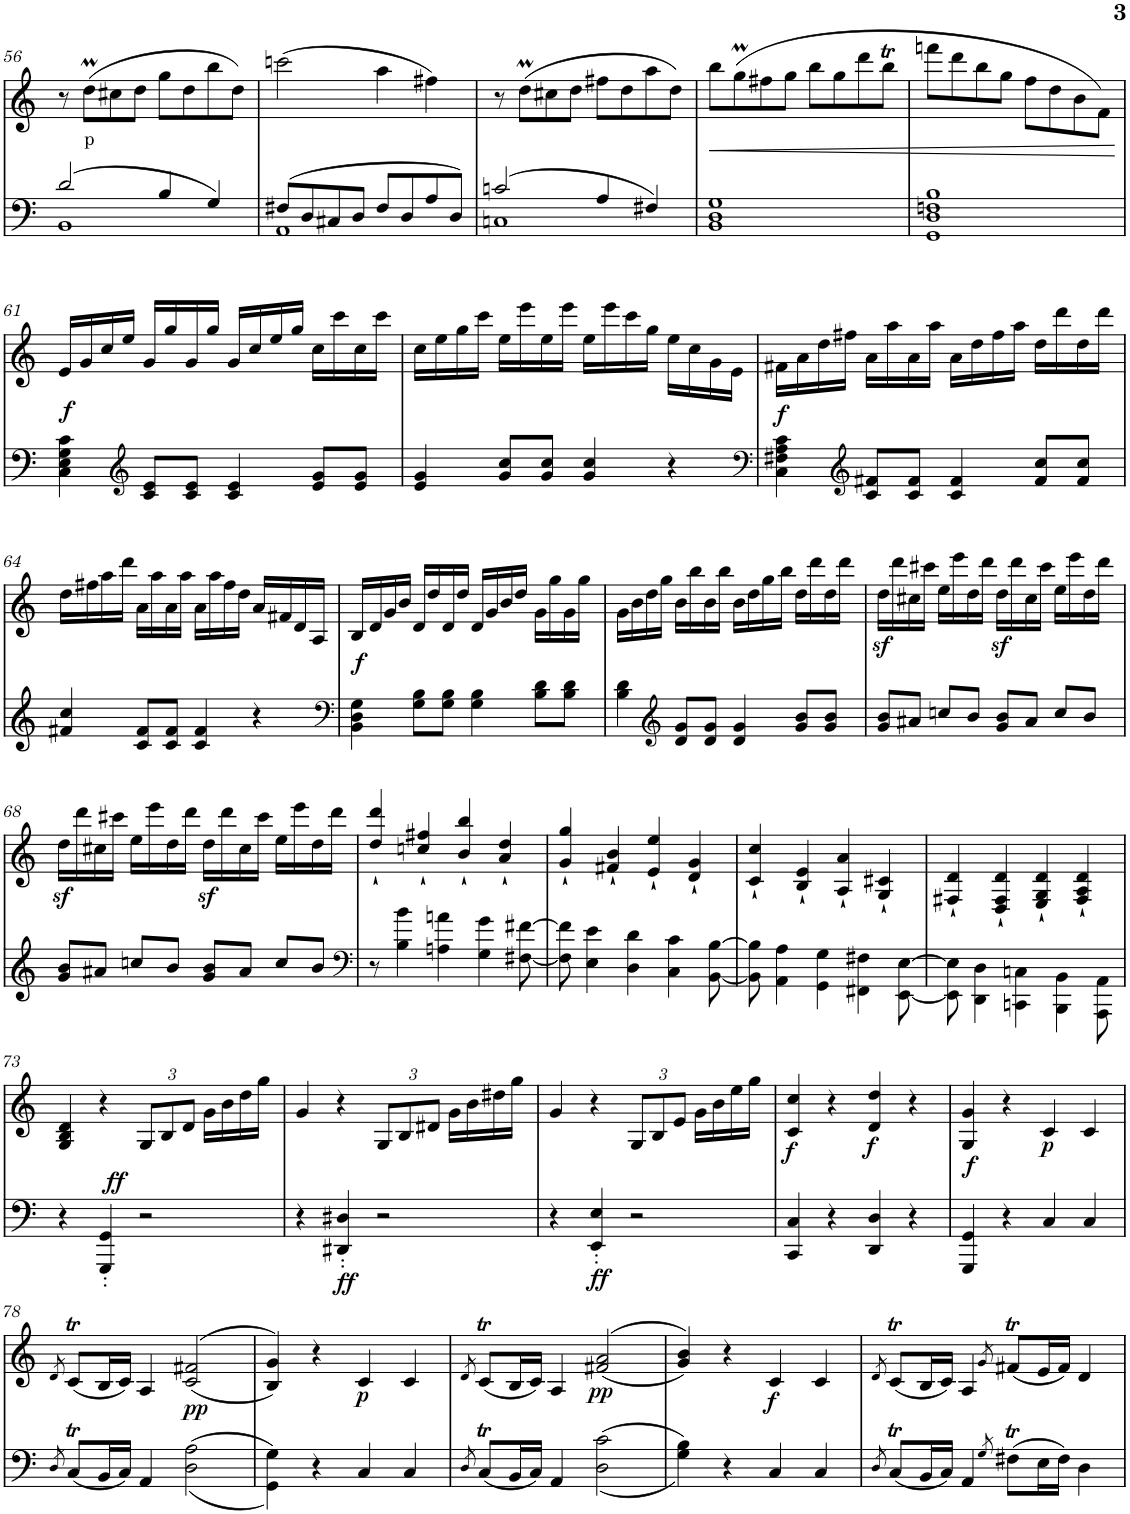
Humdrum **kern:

**kern	**dynam	**kern	**text	**dynam
*part2	*part2	*part1	*part1	*part1
*staff2	*staff2	*staff1	*staff1	*staff1
*I"piano	*	*I"piano	*	*
*I'Pno	*	*I'Pno	*	*
!!LO:PB:g=z
*clefF4	*	*clefG2	*	*
*k[]	*	*k[]	*	*
*M4/4	*	*M4/4	*	*
=56	=56	=56	=56	=56
*^	*	*	*	*
(2d/	1BB	.	8r	.	.
!	!	!	!	!LO:LY:b	!
.	.	.	(8ddM\L	p	.
.	.	.	8cc#X\	.	.
.	.	.	8dd\J	.	.
4B/	.	.	8gg\L	.	.
.	.	.	8dd\	.	.
4G/)	.	.	8bb\	.	.
.	.	.	8dd\J)	.	.
=57	=57	=57	=57	=57	=57
(8F#X/L	1AA	.	(2cccn\	.	.
8D/	.	.	.	.	.
8C#X/	.	.	.	.	.
8D/J	.	.	.	.	.
8F#/L	.	.	4aa\	.	.
8D/	.	.	.	.	.
8A/	.	.	4ff#X\)	.	.
8D/J)	.	.	.	.	.
=58	=58	=58	=58	=58	=58
(2cn/	1Cn	.	8r	.	.
.	.	.	(8ddM\L	.	.
.	.	.	8cc#X\	.	.
.	.	.	8dd\J	.	.
4A/	.	.	8ff#X\L	.	.
.	.	.	8dd\	.	.
4F#X/)	.	.	8aa\	.	.
.	.	.	8dd\J)	.	.
*v	*v	*	*	*	*
=59	=59	=59	=59	=59
!	!	!	!	!LO:HP:b
1BB 1D 1G	.	8bb\L	.	<
.	.	(8ggM\	.	.
.	.	8ff#X\	.	.
.	.	8gg\J	.	.
.	.	8bb\L	.	.
.	.	8gg\	.	.
.	.	8ddd\	.	.
.	.	8bbt\J	.	.
=60	=60	=60	=60	=60
1GG 1D 1Fn 1B	.	8fffn\L	.	.
.	.	8ddd\	.	.
.	.	8bb\	.	.
.	.	8gg\J	.	.
.	.	8ff\L	.	.
.	.	8dd\	.	.
.	.	8b\	.	.
.	.	8f\J)	.	.
.	.	.	.	[
!!LO:LB:g=z
=61	=61	=61	=61	=61
!	!LO:DY:a	!	!	!
4C\ 4E\ 4G\ 4c\	f	16e/LL	.	.
.	.	16g/	.	.
.	.	16cc/	.	.
.	.	16ee/JJ	.	.
*clefG2	*	*	*	*
8c/ 8e/L	.	16g/LL	.	.
.	.	16gg/	.	.
8c/ 8e/J	.	16g/	.	.
.	.	16gg/JJ	.	.
4c/ 4e/	.	16g/LL	.	.
.	.	16cc/	.	.
.	.	16ee/	.	.
.	.	16gg/JJ	.	.
8e/ 8g/L	.	16cc\LL	.	.
.	.	16ccc\	.	.
8e/ 8g/J	.	16cc\	.	.
.	.	16ccc\JJ	.	.
=62	=62	=62	=62	=62
4e/ 4g/	.	16cc\LL	.	.
.	.	16ee\	.	.
.	.	16gg\	.	.
.	.	16ccc\JJ	.	.
8g/ 8cc/L	.	16ee\LL	.	.
.	.	16eee\	.	.
8g/ 8cc/J	.	16ee\	.	.
.	.	16eee\JJ	.	.
4g/ 4cc/	.	16ee\LL	.	.
.	.	16eee\	.	.
.	.	16ccc\	.	.
.	.	16gg\JJ	.	.
4r	.	16ee\LL	.	.
.	.	16cc\	.	.
.	.	16g\	.	.
.	.	16e\JJ	.	.
=63	=63	=63	=63	=63
*clefF4	*	*	*	*
!	!LO:DY:a	!	!	!
4C\ 4F#X\ 4A\ 4c\	f	16f#X\LL	.	.
.	.	16a\	.	.
.	.	16dd\	.	.
.	.	16ff#X\JJ	.	.
*clefG2	*	*	*	*
8c/ 8f#X/L	.	16a\LL	.	.
.	.	16aa\	.	.
8c/ 8f#/J	.	16a\	.	.
.	.	16aa\JJ	.	.
4c/ 4f#/	.	16a\LL	.	.
.	.	16dd\	.	.
.	.	16ff#\	.	.
.	.	16aa\JJ	.	.
8f#/ 8cc/L	.	16dd\LL	.	.
.	.	16ddd\	.	.
8f#/ 8cc/J	.	16dd\	.	.
.	.	16ddd\JJ	.	.
!!LO:LB:g=z
=64	=64	=64	=64	=64
4f#X/ 4cc/	.	16dd\LL	.	.
.	.	16ff#X\	.	.
.	.	16aa\	.	.
.	.	16ddd\JJ	.	.
8c/ 8f#/L	.	16a\LL	.	.
.	.	16aa\	.	.
8c/ 8f#/J	.	16a\	.	.
.	.	16aa\JJ	.	.
4c/ 4f#/	.	16a\LL	.	.
.	.	16aa\	.	.
.	.	16ff#\	.	.
.	.	16dd\JJ	.	.
4r	.	16a/LL	.	.
.	.	16f#X/	.	.
.	.	16d/	.	.
.	.	16A/JJ	.	.
=65	=65	=65	=65	=65
*clefF4	*	*	*	*
!	!	!	!	!LO:DY:b
4BB\ 4D\ 4G\	.	16B/LL	.	f
.	.	16d/	.	.
.	.	16g/	.	.
.	.	16b/JJ	.	.
8G\ 8B\L	.	16d/LL	.	.
.	.	16dd/	.	.
8G\ 8B\J	.	16d/	.	.
.	.	16dd/JJ	.	.
4G\ 4B\	.	16d/LL	.	.
.	.	16g/	.	.
.	.	16b/	.	.
.	.	16dd/JJ	.	.
8B\ 8d\L	.	16g\LL	.	.
.	.	16gg\	.	.
8B\ 8d\J	.	16g\	.	.
.	.	16gg\JJ	.	.
=66	=66	=66	=66	=66
4B\ 4d\	.	16g\LL	.	.
.	.	16b\	.	.
.	.	16dd\	.	.
.	.	16gg\JJ	.	.
*clefG2	*	*	*	*
8d/ 8g/L	.	16b\LL	.	.
.	.	16bb\	.	.
8d/ 8g/J	.	16b\	.	.
.	.	16bb\JJ	.	.
4d/ 4g/	.	16b\LL	.	.
.	.	16dd\	.	.
.	.	16gg\	.	.
.	.	16bb\JJ	.	.
8g/ 8b/L	.	16dd\LL	.	.
.	.	16ddd\	.	.
8g/ 8b/J	.	16dd\	.	.
.	.	16ddd\JJ	.	.
=67	=67	=67	=67	=67
8g/ 8b/L	.	16ddz<\LL	.	.
.	.	16ddd\	.	.
8a#X/J	.	16cc#X\	.	.
.	.	16ccc#X\JJ	.	.
8ccn/L	.	16ee\LL	.	.
.	.	16eee\	.	.
8b/J	.	16dd\	.	.
.	.	16ddd\JJ	.	.
8g/ 8b/L	.	16ddz<\LL	.	.
.	.	16ddd\	.	.
8a#/J	.	16cc#\	.	.
.	.	16ccc#\JJ	.	.
8cc/L	.	16ee\LL	.	.
.	.	16eee\	.	.
8b/J	.	16dd\	.	.
.	.	16ddd\JJ	.	.
!!LO:LB:g=z
=68	=68	=68	=68	=68
8g/ 8b/L	.	16ddz<\LL	.	.
.	.	16ddd\	.	.
8a#X/J	.	16cc#X\	.	.
.	.	16ccc#X\JJ	.	.
8ccn/L	.	16ee\LL	.	.
.	.	16eee\	.	.
8b/J	.	16dd\	.	.
.	.	16ddd\JJ	.	.
8g/ 8b/L	.	16ddz<\LL	.	.
.	.	16ddd\	.	.
8a#/J	.	16cc#\	.	.
.	.	16ccc#\JJ	.	.
8cc/L	.	16ee\LL	.	.
.	.	16eee\	.	.
8b/J	.	16dd\	.	.
.	.	16ddd\JJ	.	.
=69	=69	=69	=69	=69
*clefF4	*	*	*	*
8r	.	4dd/` 4ddd/`	.	.
4B\ 4b\	.	.	.	.
.	.	4ccn/` 4ff#X/`	.	.
4An\ 4an\	.	.	.	.
.	.	4b/` 4bb/`	.	.
4G\ 4g\	.	.	.	.
.	.	4a/` 4dd/`	.	.
[8F#X\ [8f#X\	.	.	.	.
=70	=70	=70	=70	=70
8F#\] 8f#\]	.	4g/` 4gg/`	.	.
4E\ 4e\	.	.	.	.
.	.	4f#X/` 4b/`	.	.
4D\ 4d\	.	.	.	.
.	.	4e/` 4ee/`	.	.
4C\ 4c\	.	.	.	.
.	.	4d/` 4g/`	.	.
[8BB\ [8B\	.	.	.	.
=71	=71	=71	=71	=71
8BB\] 8B\]	.	4c/` 4cc/`	.	.
4AA\ 4A\	.	.	.	.
.	.	4B/` 4e/`	.	.
4GG\ 4G\	.	.	.	.
.	.	4A/` 4a/`	.	.
4FF#X\ 4F#X\	.	.	.	.
.	.	4G/` 4c#X/`	.	.
[8EE\ [8E\	.	.	.	.
=72	=72	=72	=72	=72
8EE\] 8E\]	.	4F#X/` 4d/`	.	.
4DD\ 4D\	.	.	.	.
.	.	4D/` 4F#/` 4d/`	.	.
4CCn\ 4Cn\	.	.	.	.
.	.	4E/` 4G/` 4d/`	.	.
4BBB\ 4BB\	.	.	.	.
.	.	4F#/` 4A/` 4d/`	.	.
8AAA\ 8AA\	.	.	.	.
!!LO:LB:g=z
=73	=73	=73	=73	=73
4r	.	4G/ 4B/ 4d/	.	.
!	!LO:DY:a	!	!	!
4GGG/' 4GG/'	ff	4r	.	.
*	*	*Xbrackettup	*	*
2r	.	12G/L	.	.
.	.	12B/	.	.
.	.	12d/J	.	.
.	.	16g\LL	.	.
.	.	16b\	.	.
.	.	16dd\	.	.
.	.	16gg\JJ	.	.
=74	=74	=74	=74	=74
4r	.	4g/	.	.
!	!LO:DY:b	!	!	!
4DD#X/' 4D#X/'	ff	4r	.	.
2r	.	12G/L	.	.
.	.	12B/	.	.
.	.	12d#X/J	.	.
.	.	16g\LL	.	.
.	.	16b\	.	.
.	.	16dd#X\	.	.
.	.	16gg\JJ	.	.
=75	=75	=75	=75	=75
4r	.	4g/	.	.
!	!LO:DY:b	!	!	!
4EE/' 4E/'	ff	4r	.	.
2r	.	12G/L	.	.
.	.	12B/	.	.
.	.	12e/J	.	.
.	.	16g\LL	.	.
.	.	16b\	.	.
.	.	16ee\	.	.
.	.	16gg\JJ	.	.
=76	=76	=76	=76	=76
!	!	!	!	!LO:DY:b
4CC/ 4C/	.	4c/ 4cc/	.	f
4r	.	4r	.	.
!	!	!	!	!LO:DY:b
4DD/ 4D/	.	4d/ 4dd/	.	f
4r	.	4r	.	.
=77	=77	=77	=77	=77
!	!LO:DY:a	!	!	!
4GGG/ 4GG/	f	4G/ 4g/	.	.
4r	.	4r	.	.
!	!	!	!	!LO:DY:b
4C/	.	4c/	.	p
4C/	.	4c/	.	.
!!LO:LB:g=z
=78	=78	=78	=78	=78
8qD/	.	8qd/	.	.
(8CT/L	.	(8cT/L	.	.
16BB/L	.	16B/L	.	.
16C/JJ)	.	16c/JJ)	.	.
4AA/	.	4A/	.	.
!	!	!	!	!LO:DY:b
((<2D\ 2A\	.	((>2c/ 2f#X/	.	pp
=79	=79	=79	=79	=79
4GG\ 4G\))	.	4B/ 4g/))	.	.
4r	.	4r	.	.
!	!	!	!	!LO:DY:b
4C/	.	4c/	.	p
4C/	.	4c/	.	.
=80	=80	=80	=80	=80
8qD/	.	8qd/	.	.
(8CT/L	.	(8cT/L	.	.
16BB/L	.	16B/L	.	.
16C/JJ)	.	16c/JJ)	.	.
4AA/	.	4A/	.	.
!	!	!	!	!LO:DY:b
((<2D\ 2c\	.	(>(2f#X/ 2a/	.	pp
=81	=81	=81	=81	=81
4G\ 4B\))	.	4g/ 4b/))	.	.
4r	.	4r	.	.
!	!	!	!	!LO:DY:b
4C/	.	4c/	.	f
4C/	.	4c/	.	.
=82	=82	=82	=82	=82
8qD/	.	8qd/	.	.
(8CT/L	.	(8cT/L	.	.
16BB/L	.	16B/L	.	.
16C/JJ)	.	16c/JJ)	.	.
4AA/	.	4A/	.	.
8qG/	.	8qg/	.	.
(8F#Xt\L	.	(8f#Xt/L	.	.
16E\L	.	16e/L	.	.
16F#\JJ)	.	16f#/JJ)	.	.
4D\	.	4d/	.	.
=	=	=	=	=
*-	*-	*-	*-	*-
